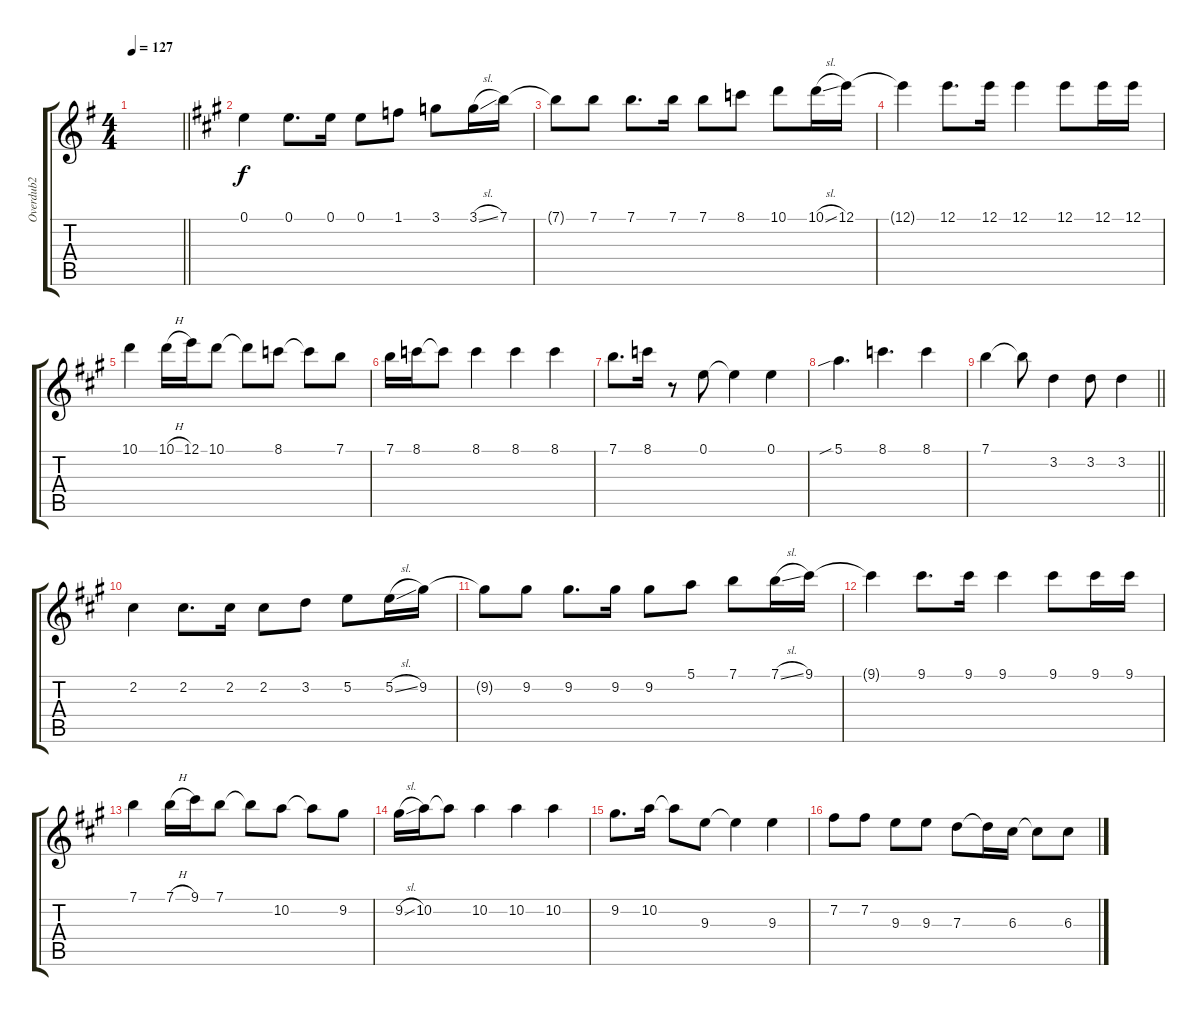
\track ("Overdub2" "Overdub2") {instrument acousticguitarsteel}
\staff {score tabs}
\tuning (E4 B3 G3 D3 A2 E2) {hide}
\ts (4 4)
\tempo 127
\clef g2
\barLineRight lightlight
\ks g
|
\ks a
0.1.4 0.1.8{d} 0.1.16 0.1.8 1.1.8 3.1.8 3.1{sl}.16 7.1.16 |
7.1{t}.8 7.1.8 7.1.8{d} 7.1.16 7.1.8 8.1.8 10.1.8 10.1{sl}.16 12.1.16 |
12.1{t}.4 12.1.8{d} 12.1.16 12.1.4 12.1.8 12.1.16 12.1.16 |
10.1.4 10.1{h}.16 12.1.16 10.1.8 10.1{t}.8 8.1.8 8.1{t}.8 7.1.8 |
7.1.16 8.1.16 8.1{t}.8 8.1.4 8.1.4 8.1.4 |
7.1.8{d} 8.1.16 r.8 0.1.8 0.1{t}.4 0.1.4 |
5.1{sib}.4{d} 8.1.4{d} 8.1.4 |
\barLineRight lightlight
7.1.4 7.1{t}.8 3.2.4 3.2.8 3.2.4 |
2.2.4 2.2.8{d} 2.2.16 2.2.8 3.2.8 5.2.8 5.2{sl}.16 9.2.16 |
9.2{t}.8 9.2.8 9.2.8{d} 9.2.16 9.2.8 5.1.8 7.1.8 7.1{sl}.16 9.1.16 |
9.1{t}.4 9.1.8{d} 9.1.16 9.1.4 9.1.8 9.1.16 9.1.16 |
7.1.4 7.1{h}.16 9.1.16 7.1.8 7.1{t}.8 10.2.8 10.2{t}.8 9.2.8 |
9.2{sl}.16 10.2.16 10.2{t}.8 10.2.4 10.2.4 10.2.4 |
9.2.8{d} 10.2.16 10.2{t}.8 9.3.8 9.3{t}.4 9.3.4 |
7.2.8 7.2.8 9.3.8 9.3.8 7.3.8 7.3{t}.16 6.3.16 6.3{t}.8 6.3.8
